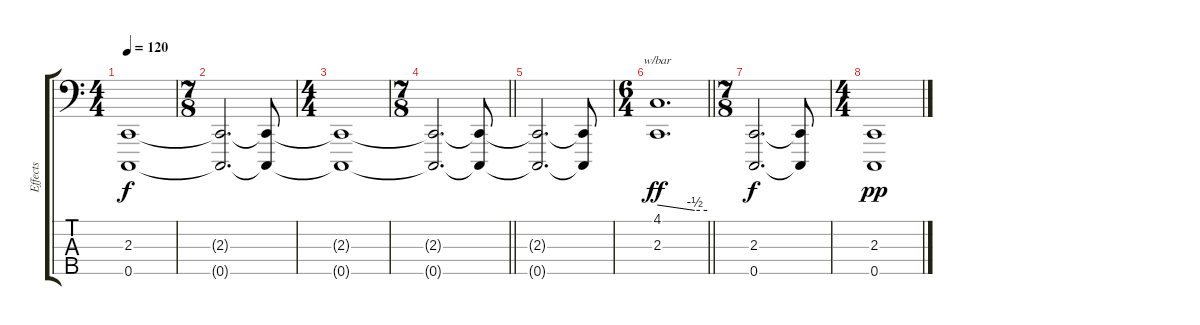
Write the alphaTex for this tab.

\track ("Effects" "Effects") {instrument lead2sawtooth}
\staff {score tabs}
\tuning (Ab2 Eb2 Bb1 F1 C1) {hide}
\ts (4 4)
\tempo 120
\clef f4
\ks c
(2.3{t} 0.5{t}).1{dy f} |
\ts (7 8)
(2.3{t} 0.5{t}).2{d} (2.3{t} 0.5{t}).8 |
\ts (4 4)
(2.3{t} 0.5{t}).1 |
\ts (7 8)
\barLineRight lightlight
(2.3{t} 0.5{t}).2{d} (2.3{t} 0.5{t}).8 |
(2.3{t} 0.5{t}).2{d} (2.3{t} 0.5{t}).8 |
\ts (6 4)
\barLineRight lightlight
(4.1 2.3).1{d tbe (custom default 0 0 45 -2 60 -2) dy ff} |
\ts (7 8)
(2.3 0.5).2{d dy f} (2.3{t} 0.5{t}).8 |
\ts (4 4)
(2.3 0.5).1{dy pp}
